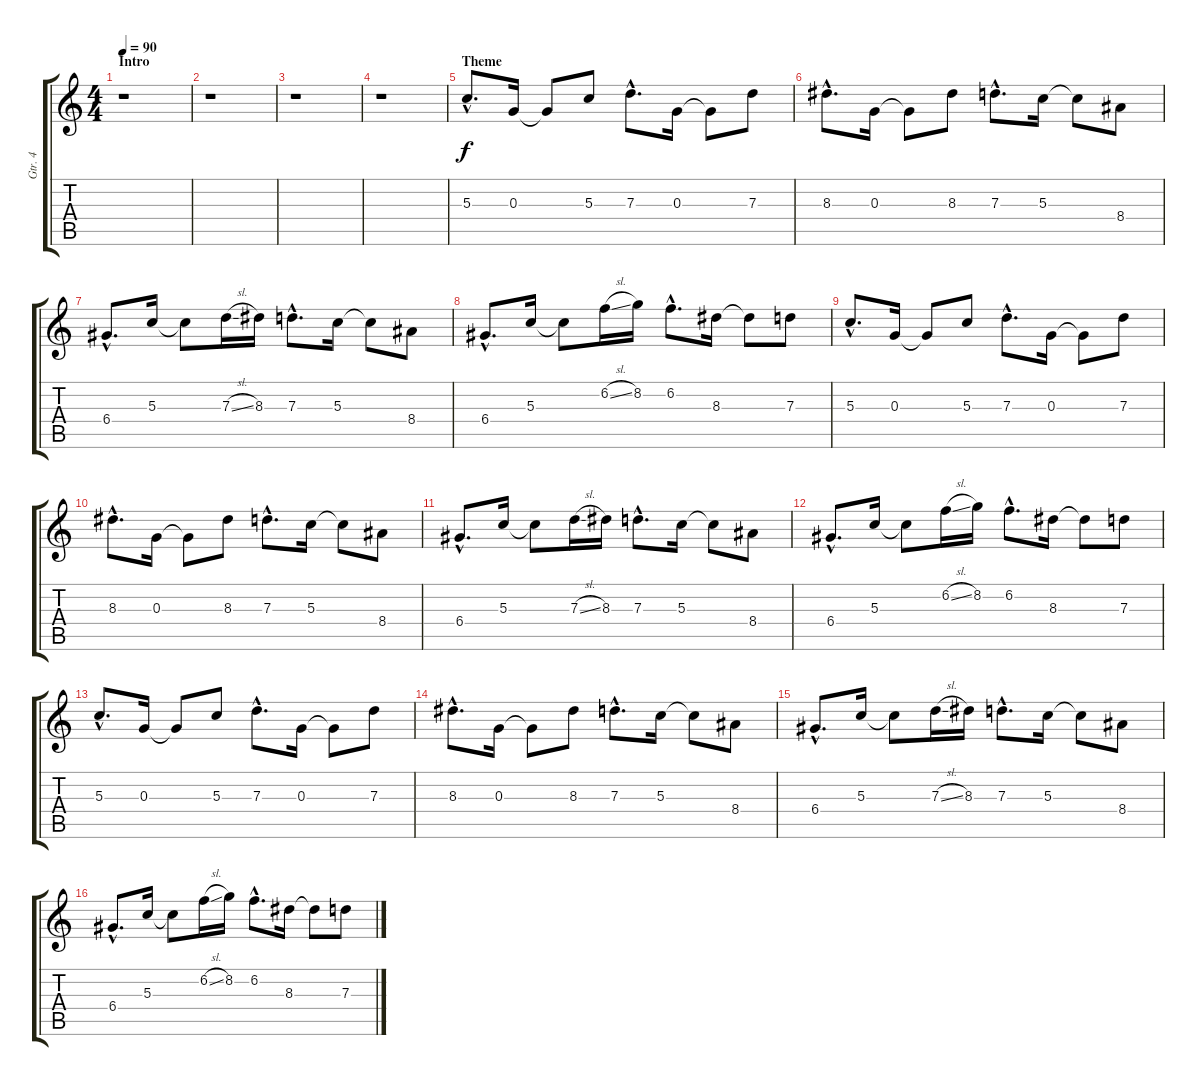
\track ("Gtr. 4" "Gtr. 4") {instrument distortionguitar}
\staff {score tabs}
\tuning (E4 B3 G3 D3 A2 D2) {hide}
\ts (4 4)
\section ("" "Intro")
\tempo 90
\tempo 130
\tempo 90
\clef g2
\ks c
r.1{dy f instrument distortionguitar} |
r.1 |
r.1 |
r.1 |
\section ("" "Theme")
5.3{hac}.8{d} 0.3.16 0.3{t}.8 5.3.8 7.3{hac}.8{d} 0.3.16 0.3{t}.8 7.3.8 |
8.3{hac}.8{d} 0.3.16 0.3{t}.8 8.3.8 7.3{hac}.8{d} 5.3.16 5.3{t}.8 8.4.8 |
6.4{hac}.8{d} 5.3.16 5.3{t}.8 7.3{sl}.16 8.3.16 7.3{hac}.8{d} 5.3.16 5.3{t}.8 8.4.8 |
6.4{hac}.8{d} 5.3.16 5.3{t}.8 6.2{sl}.16 8.2.16 6.2{hac}.8{d} 8.3.16 8.3{t}.8 7.3.8 |
5.3{hac}.8{d} 0.3.16 0.3{t}.8 5.3.8 7.3{hac}.8{d} 0.3.16 0.3{t}.8 7.3.8 |
8.3{hac}.8{d} 0.3.16 0.3{t}.8 8.3.8 7.3{hac}.8{d} 5.3.16 5.3{t}.8 8.4.8 |
6.4{hac}.8{d} 5.3.16 5.3{t}.8 7.3{sl}.16 8.3.16 7.3{hac}.8{d} 5.3.16 5.3{t}.8 8.4.8 |
6.4{hac}.8{d} 5.3.16 5.3{t}.8 6.2{sl}.16 8.2.16 6.2{hac}.8{d} 8.3.16 8.3{t}.8 7.3.8 |
5.3{hac}.8{d} 0.3.16 0.3{t}.8 5.3.8 7.3{hac}.8{d} 0.3.16 0.3{t}.8 7.3.8 |
8.3{hac}.8{d} 0.3.16 0.3{t}.8 8.3.8 7.3{hac}.8{d} 5.3.16 5.3{t}.8 8.4.8 |
6.4{hac}.8{d} 5.3.16 5.3{t}.8 7.3{sl}.16 8.3.16 7.3{hac}.8{d} 5.3.16 5.3{t}.8 8.4.8 |
6.4{hac}.8{d} 5.3.16 5.3{t}.8 6.2{sl}.16 8.2.16 6.2{hac}.8{d} 8.3.16 8.3{t}.8 7.3.8
